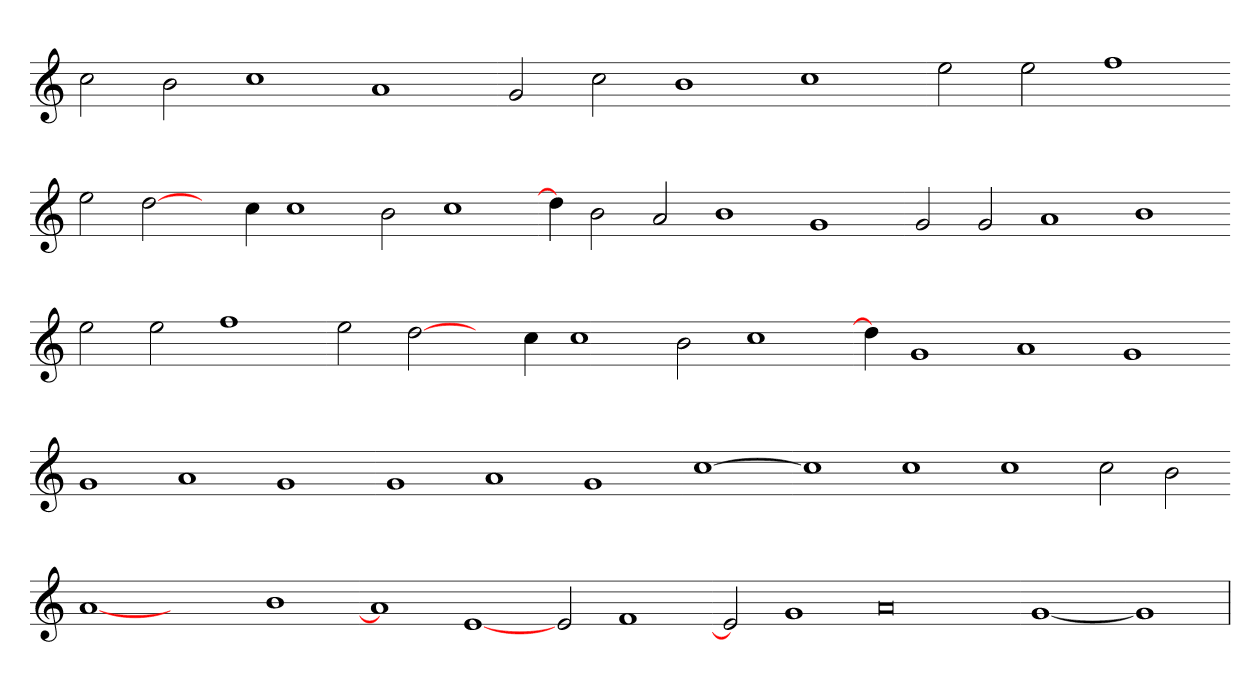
**kern
*part1
*staff1
*clefG2
*k[]
=
2cc
2b
1cc
1a
=-
2g
2cc
1b
1cc
=-
2ee
2ee
1ff
=-
2ee
[2dd
4ryy
4cc
1cc
2b
1cc
=-
4dd]
2b
2a
1b
1g
=-
2g
2g
1a
1b
=-
2ee
2ee
1ff
=-
2ee
[2dd
4ryy
4cc
1cc
2b
1cc
=-
4dd]
1g
1a
1g
=-
1g
1a
1g
=-
1g
1a
1g
=-
[1cc
=-
1cc]
1cc
1cc
2cc
2b
=-
[1a
1ryy
1b
=-
1a]
[1e
2e
1f
=-
2e]
1g
0a
=-
[1g
=1-
1g]
=
*-
